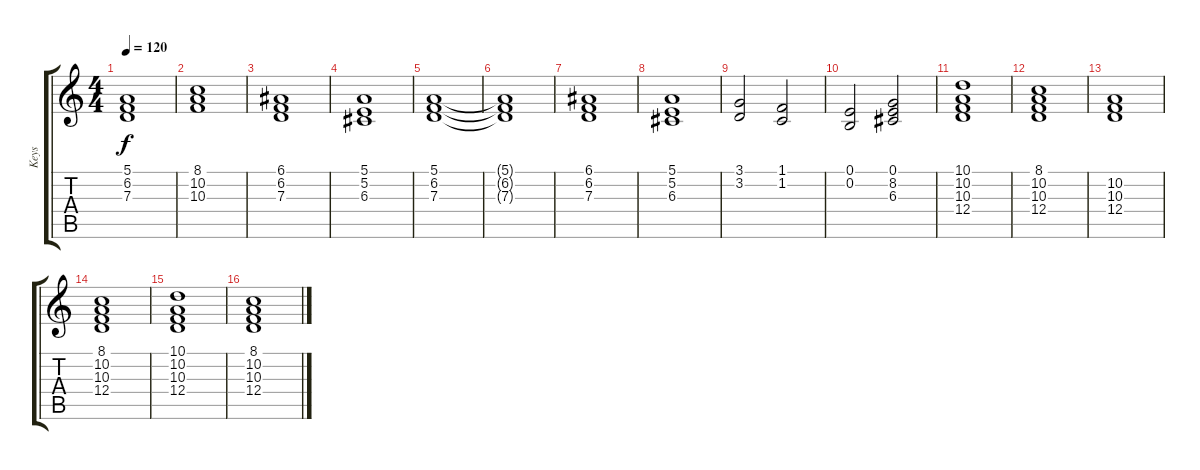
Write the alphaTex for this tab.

\track ("Keys" "Keys") {instrument percussiveorgan}
\staff {score tabs}
\tuning (E4 B3 G3 D3 A2 E2) {hide}
\ts (4 4)
\tempo 120
\clef g2
\ks c
(5.1 6.2 7.3).1{dy f} |
(8.1 10.2 10.3).1 |
(6.1 6.2 7.3).1 |
(5.1 5.2 6.3).1 |
(5.1 6.2 7.3).1 |
(5.1{t} 6.2{t} 7.3{t}).1 |
(6.1 6.2 7.3).1 |
(5.1 5.2 6.3).1 |
(3.1 3.2).2 (1.1 1.2).2 |
(0.1 0.2).2 (0.1 8.2 6.3).2 |
(10.1 10.2 10.3 12.4).1 |
(8.1 10.2 10.3 12.4).1 |
(10.2 10.3 12.4).1 |
(8.1 10.2 10.3 12.4).1 |
(10.1 10.2 10.3 12.4).1 |
(8.1 10.2 10.3 12.4).1
